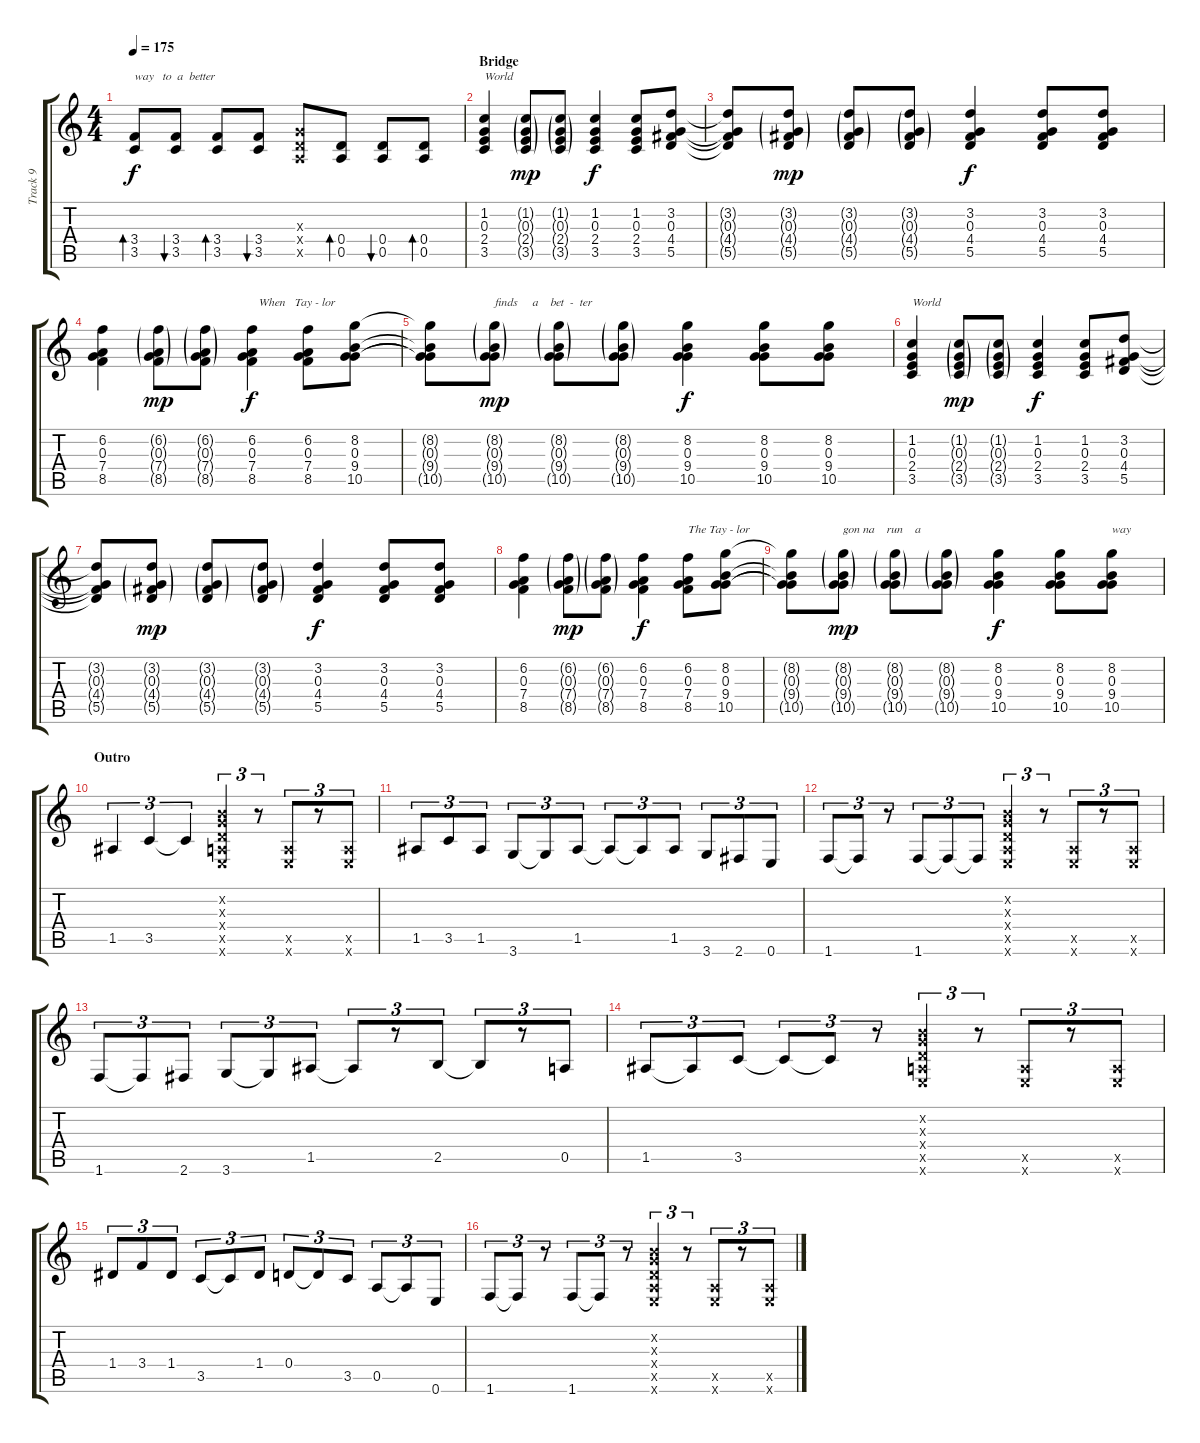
\track ("Track 9" "Track 9") {instrument acousticguitarsteel}
\staff {score tabs}
\tuning (E4 B3 G3 D3 A2 E2) {hide}
\ts (4 4)
\tempo 175
\clef g2
\ks c
(3.4 3.5).8{bd 120 txt "way   to  a  better " dy f} (3.4 3.5).8{bu 120} (3.4 3.5).8{bd 120} (3.4 3.5).8{bu 120} (0.3{x} 0.4{x} 0.5{x}).8 (0.4 0.5).8{bd 120} (0.4 0.5).8{bu 120} (0.4 0.5).8{bd 120} |
\section ("" "Bridge")
(1.2 0.3 2.4 3.5).4{txt "World" volume 10} (1.2{g} 0.3{g} 2.4{g} 3.5{g}).8{dy mp} (1.2{g} 0.3{g} 2.4{g} 3.5{g}).8 (1.2 0.3 2.4 3.5).4{dy f} (1.2 0.3 2.4 3.5).8 (3.2 0.3 4.4 5.5).8 |
(3.2{t} 0.3{t} 4.4{t} 5.5{t}).8 (3.2{g} 0.3{g} 4.4{g} 5.5{g}).8{dy mp} (3.2{g} 0.3{g} 4.4{g} 5.5{g}).8 (3.2{g} 0.3{g} 4.4{g} 5.5{g}).8 (3.2 0.3 4.4 5.5).4{dy f} (3.2 0.3 4.4 5.5).8 (3.2 0.3 4.4 5.5).8 |
(6.2 0.3 7.4 8.5).4 (6.2{g} 0.3{g} 7.4{g} 8.5{g}).8{dy mp} (6.2{g} 0.3{g} 7.4{g} 8.5{g}).8 (6.2 0.3 7.4 8.5).4{txt "  When   Tay - lor  " dy f} (6.2 0.3 7.4 8.5).8 (8.2 0.3 9.4 10.5).8 |
(8.2{t} 0.3{t} 9.4{t} 10.5{t}).8 (8.2{g} 0.3{g} 9.4{g} 10.5{g}).8{txt "finds     a    bet  -  ter" dy mp} (8.2{g} 0.3{g} 9.4{g} 10.5{g}).8 (8.2{g} 0.3{g} 9.4{g} 10.5{g}).8 (8.2 0.3 9.4 10.5).4{dy f} (8.2 0.3 9.4 10.5).8 (8.2 0.3 9.4 10.5).8 |
(1.2 0.3 2.4 3.5).4{txt "World"} (1.2{g} 0.3{g} 2.4{g} 3.5{g}).8{dy mp} (1.2{g} 0.3{g} 2.4{g} 3.5{g}).8 (1.2 0.3 2.4 3.5).4{dy f} (1.2 0.3 2.4 3.5).8 (3.2 0.3 4.4 5.5).8 |
(3.2{t} 0.3{t} 4.4{t} 5.5{t}).8 (3.2{g} 0.3{g} 4.4{g} 5.5{g}).8{dy mp} (3.2{g} 0.3{g} 4.4{g} 5.5{g}).8 (3.2{g} 0.3{g} 4.4{g} 5.5{g}).8 (3.2 0.3 4.4 5.5).4{dy f} (3.2 0.3 4.4 5.5).8 (3.2 0.3 4.4 5.5).8 |
(6.2 0.3 7.4 8.5).4 (6.2{g} 0.3{g} 7.4{g} 8.5{g}).8{dy mp} (6.2{g} 0.3{g} 7.4{g} 8.5{g}).8 (6.2 0.3 7.4 8.5).4{dy f} (6.2 0.3 7.4 8.5).8{txt "The Tay - lor"} (8.2 0.3 9.4 10.5).8 |
(8.2{t} 0.3{t} 9.4{t} 10.5{t}).8 (8.2{g} 0.3{g} 9.4{g} 10.5{g}).8{txt "gon na    run    a " dy mp} (8.2{g} 0.3{g} 9.4{g} 10.5{g}).8 (8.2{g} 0.3{g} 9.4{g} 10.5{g}).8 (8.2 0.3 9.4 10.5).4{dy f} (8.2 0.3 9.4 10.5).8 (8.2 0.3 9.4 10.5).8{txt "way"} |
\section ("" "Outro")
1.5.4{tu (3 2) volume 14} 3.5.4{tu (3 2)} 3.5{t}.4{tu (3 2)} (0.2{x} 0.3{x} 0.4{x} 0.5{x} 0.6{x}).4{tu (3 2)} r.8{tu (3 2)} (0.5{x} 0.6{x}).8{tu (3 2)} r.8{tu (3 2)} (0.5{x} 0.6{x}).8{tu (3 2)} |
1.5.8{tu (3 2)} 3.5.8{tu (3 2)} 1.5.8{tu (3 2)} 3.6.8{tu (3 2)} 3.6{t}.8{tu (3 2)} 1.5.8{tu (3 2)} 1.5{t}.8{tu (3 2)} 1.5{t}.8{tu (3 2)} 1.5.8{tu (3 2)} 3.6.8{tu (3 2)} 2.6.8{tu (3 2)} 0.6.8{tu (3 2)} |
1.6.8{tu (3 2)} 1.6{t}.8{tu (3 2)} r.8{tu (3 2)} 1.6.8{tu (3 2)} 1.6{t}.8{tu (3 2)} 1.6{t}.8{tu (3 2)} (0.2{x} 0.3{x} 0.4{x} 0.5{x} 0.6{x}).4{tu (3 2)} r.8{tu (3 2)} (0.5{x} 0.6{x}).8{tu (3 2)} r.8{tu (3 2)} (0.5{x} 0.6{x}).8{tu (3 2)} |
1.6.8{tu (3 2)} 1.6{t}.8{tu (3 2)} 2.6.8{tu (3 2)} 3.6.8{tu (3 2)} 3.6{t}.8{tu (3 2)} 1.5.8{tu (3 2)} 1.5{t}.8{tu (3 2)} r.8{tu (3 2)} 2.5.8{tu (3 2)} 2.5{t}.8{tu (3 2)} r.8{tu (3 2)} 0.5.8{tu (3 2)} |
1.5.8{tu (3 2)} 1.5{t}.8{tu (3 2)} 3.5.8{tu (3 2)} 3.5{t}.8{tu (3 2)} 3.5{t}.8{tu (3 2)} r.8{tu (3 2)} (0.2{x} 0.3{x} 0.4{x} 0.5{x} 0.6{x}).4{tu (3 2)} r.8{tu (3 2)} (0.5{x} 0.6{x}).8{tu (3 2)} r.8{tu (3 2)} (0.5{x} 0.6{x}).8{tu (3 2)} |
1.4.8{tu (3 2)} 3.4.8{tu (3 2)} 1.4.8{tu (3 2)} 3.5.8{tu (3 2)} 3.5{t}.8{tu (3 2)} 1.4.8{tu (3 2)} 0.4.8{tu (3 2)} 0.4{t}.8{tu (3 2)} 3.5.8{tu (3 2)} 0.5.8{tu (3 2)} 0.5{t}.8{tu (3 2)} 0.6.8{tu (3 2)} |
1.6.8{tu (3 2)} 1.6{t}.8{tu (3 2)} r.8{tu (3 2)} 1.6.8{tu (3 2)} 1.6{t}.8{tu (3 2)} r.8{tu (3 2)} (0.2{x} 0.3{x} 0.4{x} 0.5{x} 0.6{x}).4{tu (3 2)} r.8{tu (3 2)} (0.5{x} 0.6{x}).8{tu (3 2)} r.8{tu (3 2)} (0.5{x} 0.6{x}).8{tu (3 2)}
